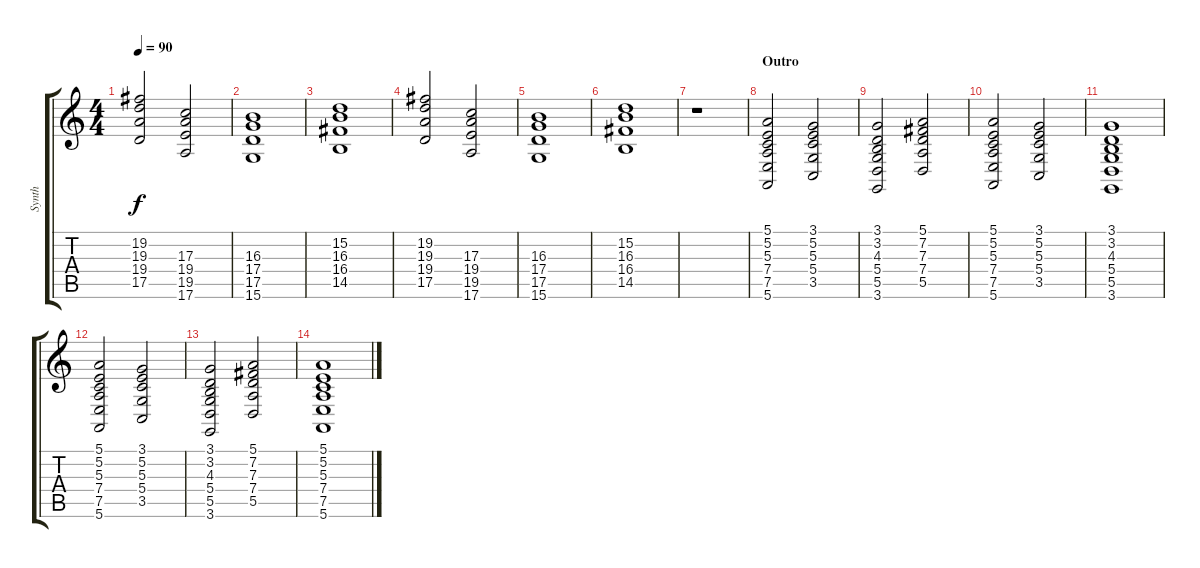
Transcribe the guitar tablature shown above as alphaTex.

\track ("Synth" "Synth") {instrument pad2warm}
\staff {score tabs}
\tuning (E4 B3 G3 D3 A2 E2) {hide}
\ts (4 4)
\tempo 90
\clef g2
\ks c
(19.2 19.3 19.4 17.5).2{dy f} (17.3 19.4 19.5 17.6).2 |
(16.3 17.4 17.5 15.6).1 |
(15.2 16.3 16.4 14.5).1 |
(19.2 19.3 19.4 17.5).2 (17.3 19.4 19.5 17.6).2 |
(16.3 17.4 17.5 15.6).1 |
(15.2 16.3 16.4 14.5).1 |
r.1{volume 4 instrument stringensemble2} |
\section ("" "Outro")
(5.1 5.2 5.3 7.4 7.5 5.6).2 (3.1 5.2 5.3 5.4 3.5).2 |
(3.1 3.2 4.3 5.4 5.5 3.6).2 (5.1 7.2 7.3 7.4 5.5).2 |
(5.1 5.2 5.3 7.4 7.5 5.6).2 (3.1 5.2 5.3 5.4 3.5).2 |
(3.1 3.2 4.3 5.4 5.5 3.6).1 |
(5.1 5.2 5.3 7.4 7.5 5.6).2 (3.1 5.2 5.3 5.4 3.5).2 |
(3.1 3.2 4.3 5.4 5.5 3.6).2 (5.1 7.2 7.3 7.4 5.5).2 |
(5.1 5.2 5.3 7.4 7.5 5.6).1
